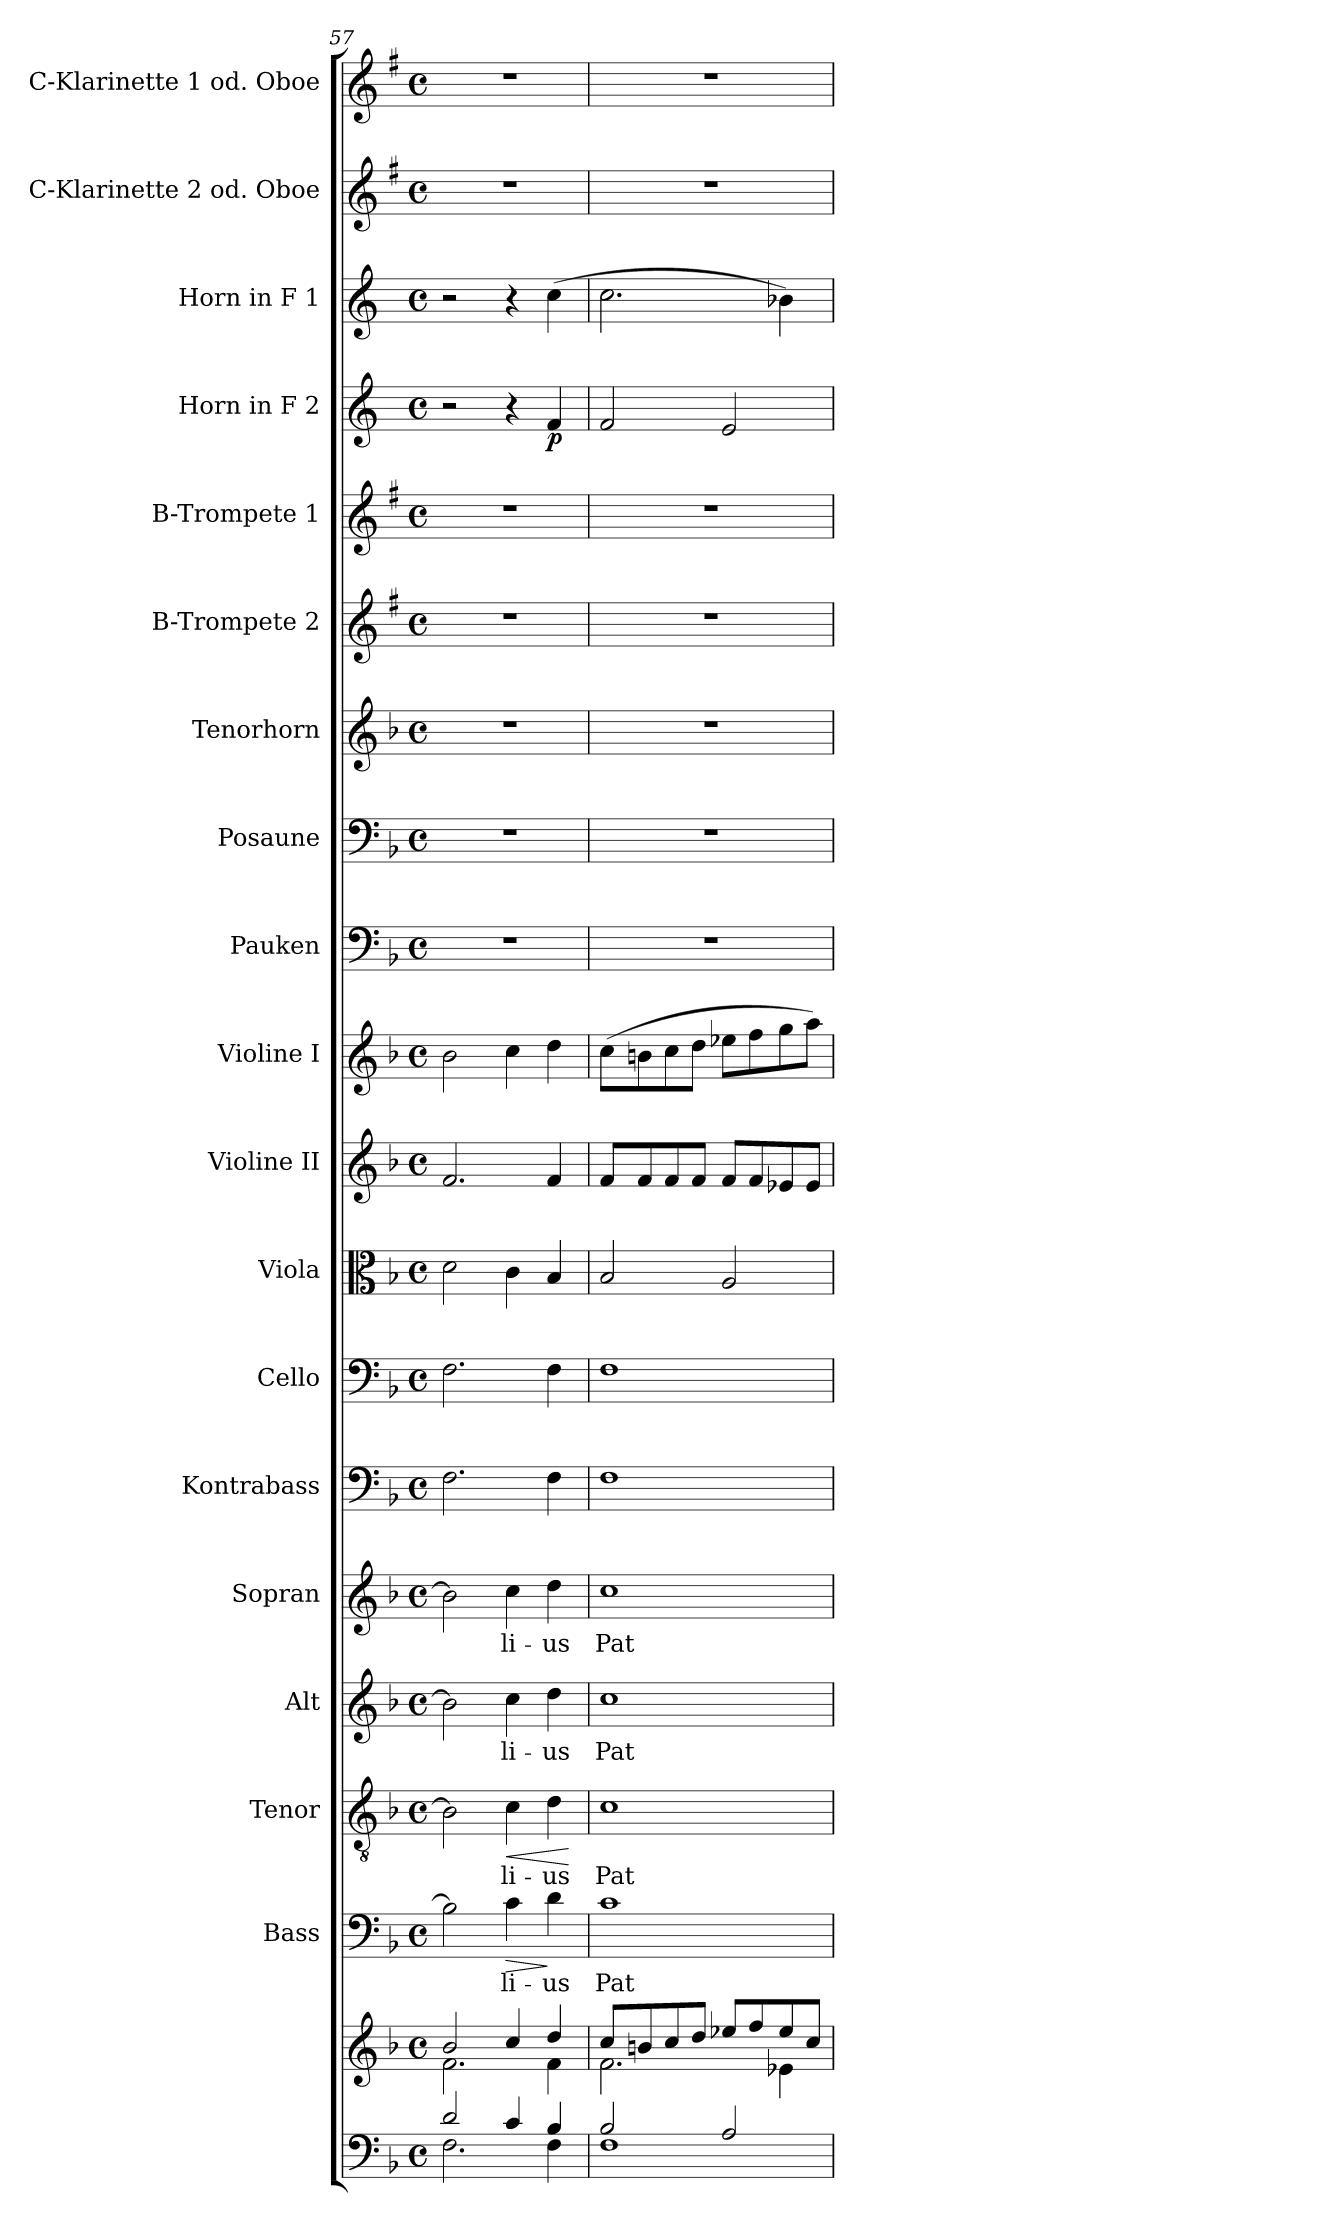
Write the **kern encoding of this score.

**kern	**kern	**kern	**text	**dynam	**kern	**text	**dynam	**kern	**text	**kern	**text	**kern	**kern	**kern	**kern	**kern	**kern	**kern	**kern	**kern	**kern	**kern	**dynam	**kern	**kern	**kern
*part19	*part19	*part18	*part18	*part18	*part17	*part17	*part17	*part16	*part16	*part15	*part15	*part14	*part13	*part12	*part11	*part10	*part9	*part8	*part7	*part6	*part5	*part4	*part4	*part3	*part2	*part1
*staff20	*staff19	*staff18	*staff18	*staff18	*staff17	*staff17	*staff17	*staff16	*staff16	*staff15	*staff15	*staff14	*staff13	*staff12	*staff11	*staff10	*staff9	*staff8	*staff7	*staff6	*staff5	*staff4	*staff4	*staff3	*staff2	*staff1
*	*	*I"Bass	*	*	*I"Tenor	*	*	*I"Alt	*	*I"Sopran	*	*I"Kontrabass	*I"Cello	*I"Viola	*I"Violine II	*I"Violine I	*I"Pauken	*I"Posaune	*I"Tenorhorn	*I"B-Trompete 2	*I"B-Trompete 1	*I"Horn in F 2	*	*I"Horn in F 1	*I"C-Klarinette 2 od. Oboe	*I"C-Klarinette 1 od. Oboe
*	*	*I'B.	*	*	*I'T.	*	*	*I'A.	*	*I'S.	*	*I'Kb.	*	*I'Vla.	*I'Vl. II	*I'Vl. I	*I'Pk.	*I'Pos.	*I'T. Hrn.	*I'B Trp. 2	*I'B Trp. 1	*	*	*	*I'C Kl. 2	*I'C Kl. 1
*clefF4	*clefG2	*clefF4	*	*	*clefGv2	*	*	*clefG2	*	*clefG2	*	*clefF4	*clefF4	*clefC3	*clefG2	*clefG2	*clefF4	*clefF4	*clefG2	*clefG2	*clefG2	*clefG2	*	*clefG2	*clefG2	*clefG2
*	*	*	*	*	*	*	*	*	*	*	*	*ITrd7c12	*	*	*	*	*	*	*ITrd8c14	*ITrd1c2	*ITrd1c2	*ITrd4c7	*	*ITrd4c7	*ITrd1c2	*ITrd1c2
*k[b-]	*k[b-]	*k[b-]	*	*	*k[b-]	*	*	*k[b-]	*	*k[b-]	*	*k[b-]	*k[b-]	*k[b-]	*k[b-]	*k[b-]	*k[b-]	*k[b-]	*k[b-]	*k[b-]	*k[b-]	*k[b-]	*	*k[b-]	*k[b-]	*k[b-]
*F:	*F:	*F:	*	*	*F:	*	*	*F:	*	*F:	*	*F:	*F:	*F:	*F:	*F:	*F:	*F:	*F:	*F:	*F:	*F:	*	*F:	*F:	*F:
*M4/4	*M4/4	*M4/4	*	*	*M4/4	*	*	*M4/4	*	*M4/4	*	*M4/4	*M4/4	*M4/4	*M4/4	*M4/4	*M4/4	*M4/4	*M4/4	*M4/4	*M4/4	*M4/4	*	*M4/4	*M4/4	*M4/4
*met(c)	*met(c)	*met(c)	*	*	*met(c)	*	*	*met(c)	*	*met(c)	*	*met(c)	*met(c)	*met(c)	*met(c)	*met(c)	*met(c)	*met(c)	*met(c)	*met(c)	*met(c)	*met(c)	*	*met(c)	*met(c)	*met(c)
=57	=57	=57	=57	=57	=57	=57	=57	=57	=57	=57	=57	=57	=57	=57	=57	=57	=57	=57	=57	=57	=57	=57	=57	=57	=57	=57
*^	*^	*	*	*	*	*	*	*	*	*	*	*	*	*	*	*	*	*	*	*	*	*	*	*	*	*
2d/	2.F\	2b-/	2.f\	2B-\]	.	.	2B-\]	.	.	2b-\]	.	2b-\]	.	2.FF\	2.F\	2d\	2.f/	2b-\	1r	1r	1r	1r	1r	2r	.	2r	1r	1r
!	!	!	!	!	!LO:LY:b	!LO:HP:b	!	!LO:LY:b	!LO:HP:b	!	!LO:LY:b	!	!LO:LY:b	!	!	!	!	!	!	!	!	!	!	!	!	!	!	!
4c/	.	4cc/	.	4c\	-li-	>	4c\	-li-	<	4cc\	-li-	4cc\	-li-	.	.	4c\	.	4cc\	.	.	.	.	.	4r	.	4r	.	.
!	!	!	!	!	!LO:LY:b	!	!	!LO:LY:b	!	!	!LO:LY:b	!	!LO:LY:b	!	!	!	!	!	!	!	!	!	!	!	!LO:DY:b	!	!	!
4B-/	4F\	4dd/	4f\	4d\	-us	]	4d\	-us	.	4dd\	-us	4dd\	-us	4FF\	4F\	4B-/	4f/	4dd\	.	.	.	.	.	4B-/	p	(>4f\	.	.
*v	*v	*	*	*	*	*	*	*	*	*	*	*	*	*	*	*	*	*	*	*	*	*	*	*	*	*	*	*
*	*v	*v	*	*	*	*	*	*	*	*	*	*	*	*	*	*	*	*	*	*	*	*	*	*	*	*	*
.	.	.	.	.	.	.	[	.	.	.	.	.	.	.	.	.	.	.	.	.	.	.	.	.	.	.
=58	=58	=58	=58	=58	=58	=58	=58	=58	=58	=58	=58	=58	=58	=58	=58	=58	=58	=58	=58	=58	=58	=58	=58	=58	=58	=58
*^	*^	*	*	*	*	*	*	*	*	*	*	*	*	*	*	*	*	*	*	*	*	*	*	*	*	*
!	!	!	!	!	!LO:LY:b	!	!	!LO:LY:b	!	!	!LO:LY:b	!	!LO:LY:b	!	!	!	!	!	!	!	!	!	!	!	!	!	!	!
2B-/	1F	8cc/L	2.f\	1c	Pat-	.	1c	Pat-	.	1cc	Pat-	1cc	Pat-	1FF	1F	2B-/	8f/L	(>8cc\L	1r	1r	1r	1r	1r	2B-/	.	2.f\	1r	1r
.	.	8bn/	.	.	.	.	.	.	.	.	.	.	.	.	.	.	8f/	8bn\	.	.	.	.	.	.	.	.	.	.
.	.	8cc/	.	.	.	.	.	.	.	.	.	.	.	.	.	.	8f/	8cc\	.	.	.	.	.	.	.	.	.	.
.	.	8dd/J	.	.	.	.	.	.	.	.	.	.	.	.	.	.	8f/J	8dd\J	.	.	.	.	.	.	.	.	.	.
2A/	.	8ee-X/L	.	.	.	.	.	.	.	.	.	.	.	.	.	2A/	8f/L	8ee-X\L	.	.	.	.	.	2A/	.	.	.	.
.	.	8ff/	.	.	.	.	.	.	.	.	.	.	.	.	.	.	8f/	8ff\	.	.	.	.	.	.	.	.	.	.
.	.	8ee-/	4e-X\	.	.	.	.	.	.	.	.	.	.	.	.	.	8e-X/	8gg\	.	.	.	.	.	.	.	4e-X\)	.	.
.	.	8cc/J	.	.	.	.	.	.	.	.	.	.	.	.	.	.	8e-/J	8aa\J)	.	.	.	.	.	.	.	.	.	.
*v	*v	*	*	*	*	*	*	*	*	*	*	*	*	*	*	*	*	*	*	*	*	*	*	*	*	*	*	*
*	*v	*v	*	*	*	*	*	*	*	*	*	*	*	*	*	*	*	*	*	*	*	*	*	*	*	*	*
=	=	=	=	=	=	=	=	=	=	=	=	=	=	=	=	=	=	=	=	=	=	=	=	=	=	=
*-	*-	*-	*-	*-	*-	*-	*-	*-	*-	*-	*-	*-	*-	*-	*-	*-	*-	*-	*-	*-	*-	*-	*-	*-	*-	*-
